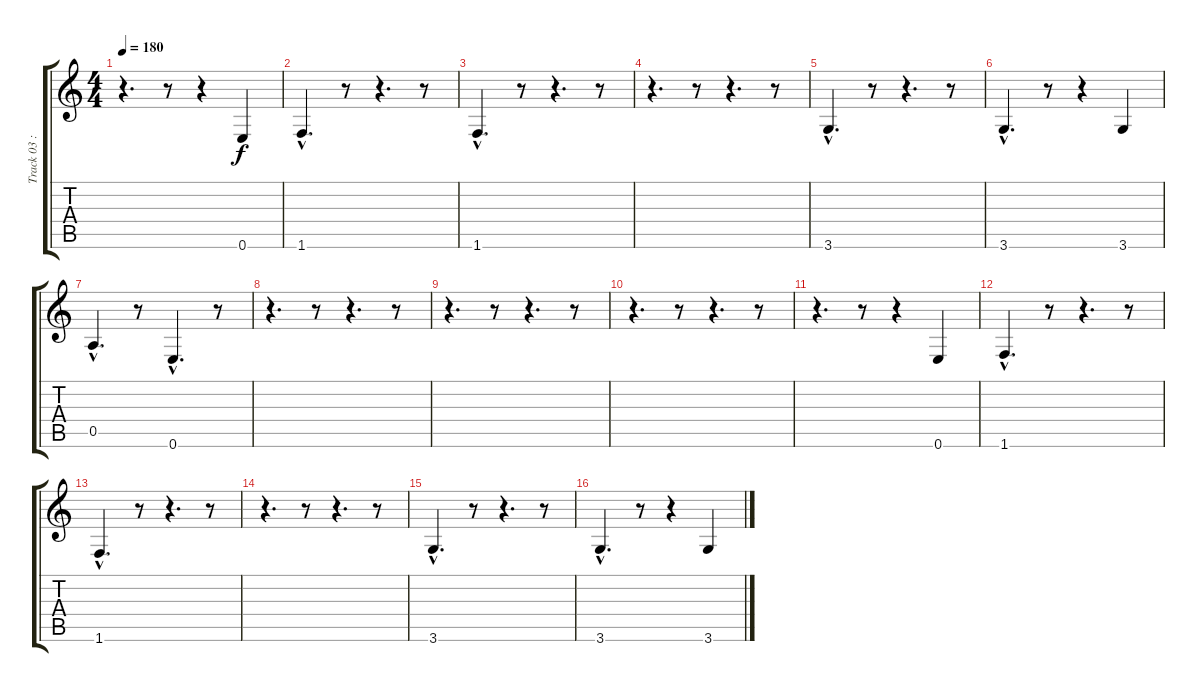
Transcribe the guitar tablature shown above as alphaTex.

\track ("Track 03 : unspecified" "Track 03 :") {instrument acousticbass}
\staff {score tabs}
\tuning (E4 B3 G3 D3 A2 E2) {hide}
\ts (4 4)
\tempo 180
\clef g2
\ks c
r.4{d dy f} r.8 r.4 0.6.4 |
1.6{hac}.4{d} r.8 r.4{d} r.8 |
1.6{hac}.4{d} r.8 r.4{d} r.8 |
r.4{d} r.8 r.4{d} r.8 |
3.6{hac}.4{d} r.8 r.4{d} r.8 |
3.6{hac}.4{d} r.8 r.4 3.6.4 |
0.5{hac}.4{d} r.8 0.6{hac}.4{d} r.8 |
r.4{d} r.8 r.4{d} r.8 |
r.4{d} r.8 r.4{d} r.8 |
r.4{d} r.8 r.4{d} r.8 |
r.4{d} r.8 r.4 0.6.4 |
1.6{hac}.4{d} r.8 r.4{d} r.8 |
1.6{hac}.4{d} r.8 r.4{d} r.8 |
r.4{d} r.8 r.4{d} r.8 |
3.6{hac}.4{d} r.8 r.4{d} r.8 |
3.6{hac}.4{d} r.8 r.4 3.6.4
